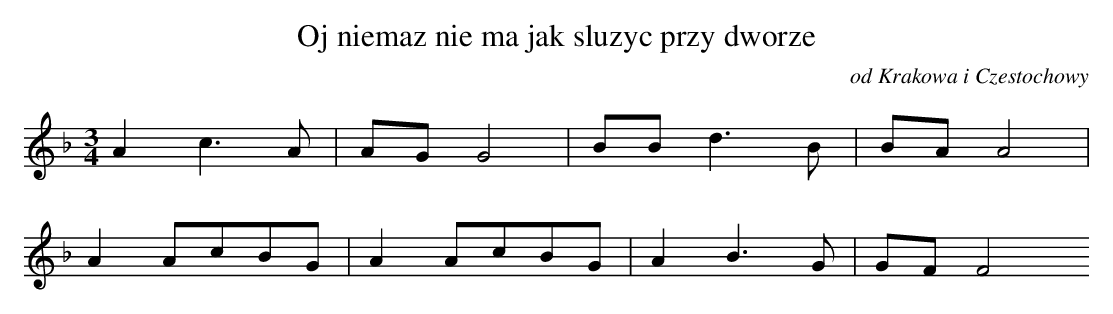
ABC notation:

X:1
T: Oj niemaz nie ma jak sluzyc przy dworze
O: od Krakowa i Czestochowy
M: 3/4
L: 1/8
K: F
A2c3A | AGG4 | BBd3B | BAA4 |
A2AcBG | A2AcBG | A2B3G | GFF4
